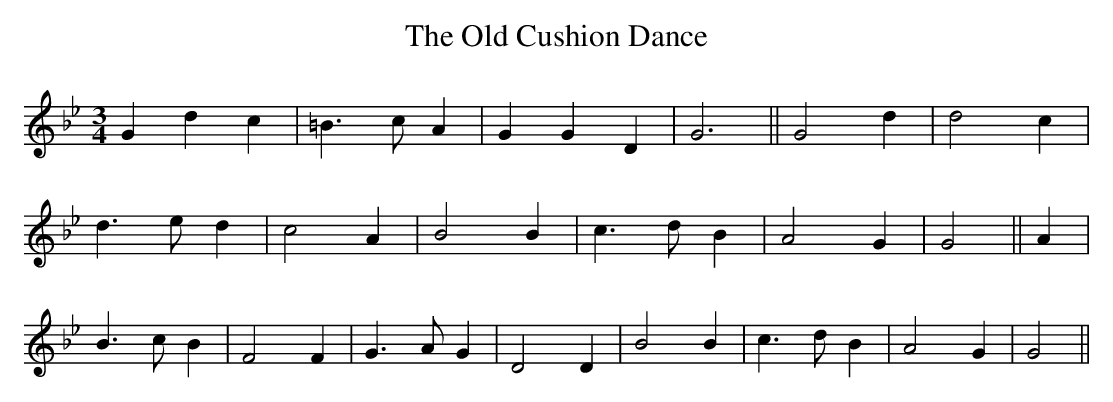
X:1
T:Old Cushion Dance, The
M:3/4
L:1/8
K:Gmin
G2d2c2|=B3cA2|G2G2D2|G6||G4d2|d4c2|
d3ed2|c4A2|B4B2|c3dB2|A4G2|G4||A2|
B3cB2|F4F2|G3A G2|D4 D2|B4B2|c3dB2|A4G2|G4||
